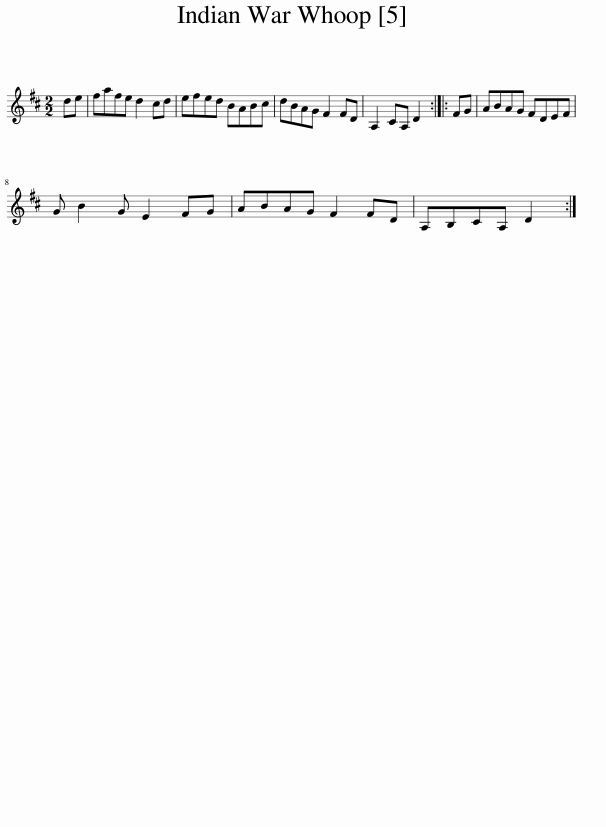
X:1
L:1/8
M:2/2
I:linebreak $
K:D
V:1 treble
V:1
 de | fafe d2 cd | efed BABc | dBAG F2 FD | A,2 CA, D2 :: %5
 FG | ABAG FDEF |$ G B2 G E2 FG | ABAG F2 FD | A,B,CA, D2 :| %10
